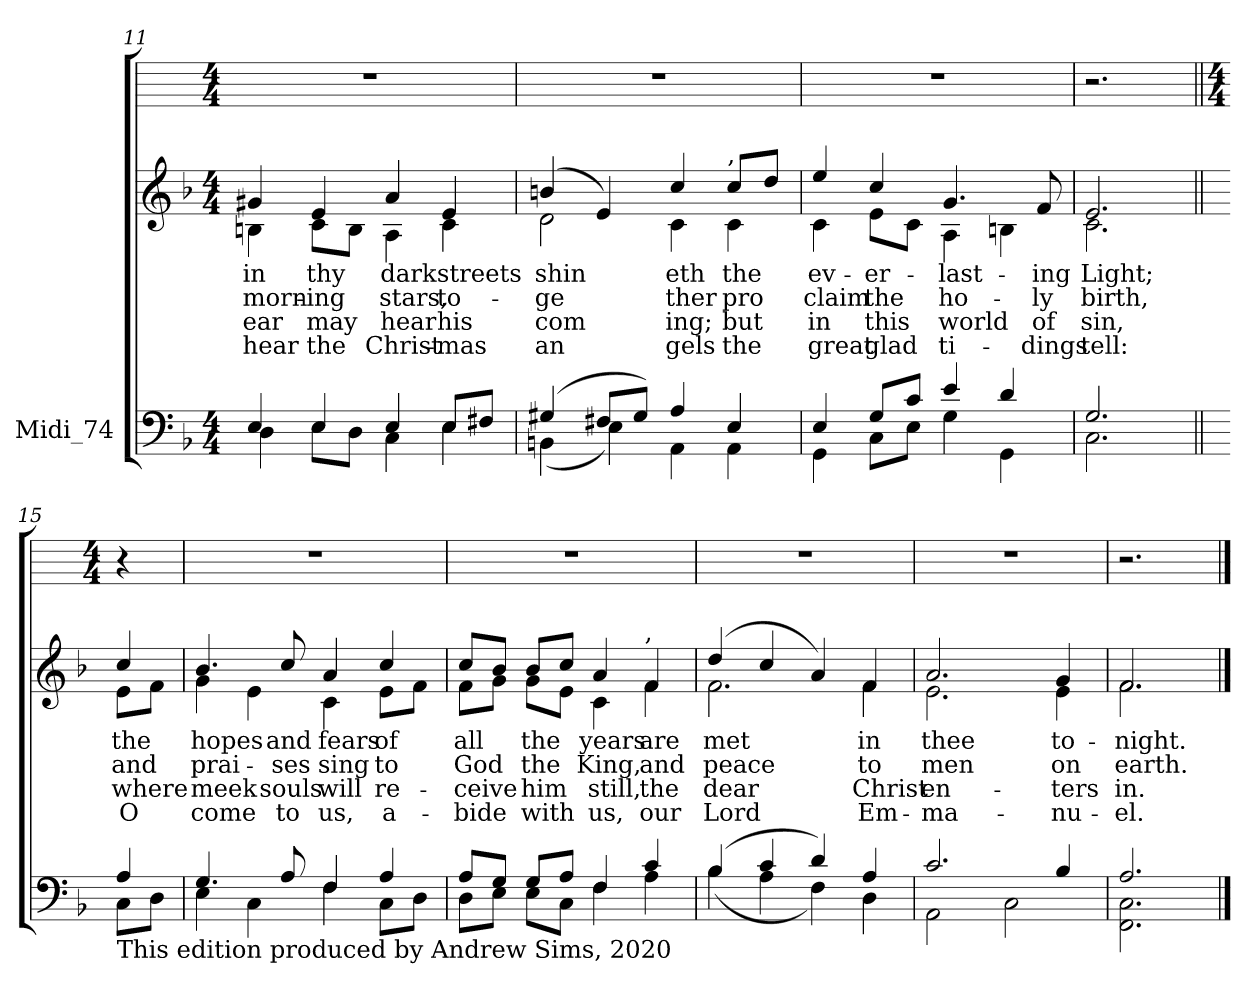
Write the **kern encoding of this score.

**kern	**kern	**text	**text	**text	**text	**kern
*part3	*part2	*part2	*part2	*part2	*part2	*part1
*staff3	*staff2	*staff2	*staff2	*staff2	*staff2	*staff1
*I"Midi_74	*	*	*	*	*	*
*clefF4	*clefG2	*	*	*	*	*
*k[b-]	*k[b-]	*	*	*	*	*
*F:	*F:	*	*	*	*	*
*M4/4	*M4/4	*	*	*	*	*M4/4
=11	=11	=11	=11	=11	=11	=11
*^	*	*	*	*	*	*
!	!	!	!LO:LY:b	!LO:LY:b	!LO:LY:b	!LO:LY:b	!
*	*	*^	*	*	*	*	*
4E/	4D\	4g#X/	4Bn\	in	morn-	-ear	hear	1r
!	!	!	!	!LO:LY:b	!LO:LY:b	!LO:LY:b	!LO:LY:b	!
4E/	8E\L	4e/	8cL	thy	ing	may	the	.
.	8D\J	.	8BJ	.	.	.	.	.
!	!	!	!	!LO:LY:b	!LO:LY:b	!LO:LY:b	!LO:LY:b	!
4E/	4C\	4a/	4A\	dark	stars,	hear	Christ-	.
!	!	!	!	!LO:LY:b	!LO:LY:b	!LO:LY:b	!LO:LY:b	!
8E/L	4E\	4e/	4c\	-streets	to-	-his	mas	.
8F#X/J	.	.	.	.	.	.	.	.
=12	=12	=12	=12	=12	=12	=12	=12	=12
!	!	!	!	!LO:LY:b	!LO:LY:b	!LO:LY:b	!LO:LY:b	!
(>4G#X/	(<4BBn\	(4bn/	2d\	shin	ge	com	an	1r
8F#X/L	4E\)	4e/)	.	.	.	.	.	.
8G#/J)	.	.	.	.	.	.	.	.
!	!	!	!	!LO:LY:b	!LO:LY:b	!LO:LY:b	!LO:LY:b	!
4A/	4AA\	4cc/	4c\	eth	ther	ing;	gels	.
!	!	!LO:TX:a:t=,	!	!	!	!	!	!
!	!	!	!	!LO:LY:b	!LO:LY:b	!LO:LY:b	!LO:LY:b	!
4E/	4AA\	8cc/L	4c\	the	pro	but	the	.
.	.	8dd/J	.	.	.	.	.	.
=13	=13	=13	=13	=13	=13	=13	=13	=13
!	!	!	!	!LO:LY:b	!LO:LY:b	!LO:LY:b	!LO:LY:b	!
4E/	4GG\	4ee/	4c\	ev-	-claim	in	great	1r
!	!	!	!	!LO:LY:b	!LO:LY:b	!LO:LY:b	!LO:LY:b	!
8GL	8C\L	4cc/	8e\L	er-	-the	this	glad	.
8cJ	8E\J	.	8c\J	.	.	.	.	.
!	!	!	!	!LO:LY:b	!LO:LY:b	!LO:LY:b	!LO:LY:b	!
4e	4G\	4.g/	4A\	last-	-ho-	-world	ti-	.
4d	4GG\	.	4Bn\	.	.	.	.	.
!	!	!	!	!LO:LY:b	!LO:LY:b	!LO:LY:b	!LO:LY:b	!
.	.	8f/	.	-ing	ly	of	dings	.
=14	=14	=14	=14	=14	=14	=14	=14	=14
!	!	!	!	!LO:LY:b	!LO:LY:b	!LO:LY:b	!LO:LY:b	!
2.G/	2.C\	2.e/	2.c\	Light;	birth,	sin,	tell:	2.r
!!LO:LB:g=z
=15||	=15||	=15||	=15||	=15||	=15||	=15||	=15||	=15||
*	*	*	*	*	*	*	*	*M4/4
!LO:TX:b:t=This edition produced by Andrew Sims, 2020	!	!	!	!	!	!	!	!
!	!	!	!	!LO:LY:b	!LO:LY:b	!LO:LY:b	!LO:LY:b	!
4A/	8C\L	4cc/	8e\L	the	and	where	O	4r
.	8D\J	.	8f\J	.	.	.	.	.
=16	=16	=16	=16	=16	=16	=16	=16	=16
!	!	!	!	!LO:LY:b	!LO:LY:b	!LO:LY:b	!LO:LY:b	!
4.G/	4E\	4.b-/	4g\	hopes	prai-	-meek	come	1r
.	4C\	.	4e\	.	.	.	.	.
!	!	!	!	!LO:LY:b	!LO:LY:b	!LO:LY:b	!LO:LY:b	!
8A/	.	8cc/	.	and	ses	souls	to	.
!	!	!	!	!LO:LY:b	!LO:LY:b	!LO:LY:b	!LO:LY:b	!
4F/	4F\	4a/	4c\	fears	sing	will	us,	.
!	!	!	!	!LO:LY:b	!LO:LY:b	!LO:LY:b	!LO:LY:b	!
4A/	8C\L	4cc/	8e\L	of	to	re-	-a-	.
.	8D\J	.	8f\J	.	.	.	.	.
=17	=17	=17	=17	=17	=17	=17	=17	=17
!	!	!	!	!LO:LY:b	!LO:LY:b	!LO:LY:b	!LO:LY:b	!
8A/L	8D\L	8cc/L	8f\L	-all	God	ceive	bide	1r
8G/J	8E\J	8b-/J	8g\J	.	.	.	.	.
!	!	!	!	!LO:LY:b	!LO:LY:b	!LO:LY:b	!LO:LY:b	!
8G/L	8E\L	8b-/L	8g\L	the	the	him	with	.
8A/J	8C\J	8cc/J	8e\J	.	.	.	.	.
!	!	!	!	!LO:LY:b	!LO:LY:b	!LO:LY:b	!LO:LY:b	!
4F/	4F\	4a/	4c\	years	King,	still,	us,	.
!	!	!LO:TX:a:t=,	!	!	!	!	!	!
!	!	!	!	!LO:LY:b	!LO:LY:b	!LO:LY:b	!LO:LY:b	!
4c/	4A\	4f/	4f\	are	and	the	our	.
=18	=18	=18	=18	=18	=18	=18	=18	=18
!	!	!	!	!LO:LY:b	!LO:LY:b	!LO:LY:b	!LO:LY:b	!
(>4B-/	(<4B-\	(>4dd/	2.f\	met	peace	dear	Lord	1r
4c/	4A\	4cc/	.	.	.	.	.	.
4d/)	4F\)	4a/)	.	.	.	.	.	.
!	!	!	!	!LO:LY:b	!LO:LY:b	!LO:LY:b	!LO:LY:b	!
4A/	4D\	4f/	4f\	in	to	Christ	Em-	.
=19	=19	=19	=19	=19	=19	=19	=19	=19
!	!	!	!	!LO:LY:b	!LO:LY:b	!LO:LY:b	!LO:LY:b	!
2.c/	2AA\	2.a/	2.e\	-thee	men	en-	-ma-	1r
.	2C\	.	.	.	.	.	.	.
!	!	!	!	!LO:LY:b	!LO:LY:b	!LO:LY:b	!LO:LY:b	!
4B-/	.	4g/	4e\	-to-	-on	ters	nu-	.
=20	=20	=20	=20	=20	=20	=20	=20	=20
!	!	!	!	!LO:LY:b	!LO:LY:b	!LO:LY:b	!LO:LY:b	!
2.A/	2.FF\ 2.C\	2.f/	2.f\	-night.	earth.	in.	el.	2.r
*v	*v	*	*	*	*	*	*	*
*	*v	*v	*	*	*	*	*
==	==	==	==	==	==	==
*-	*-	*-	*-	*-	*-	*-
